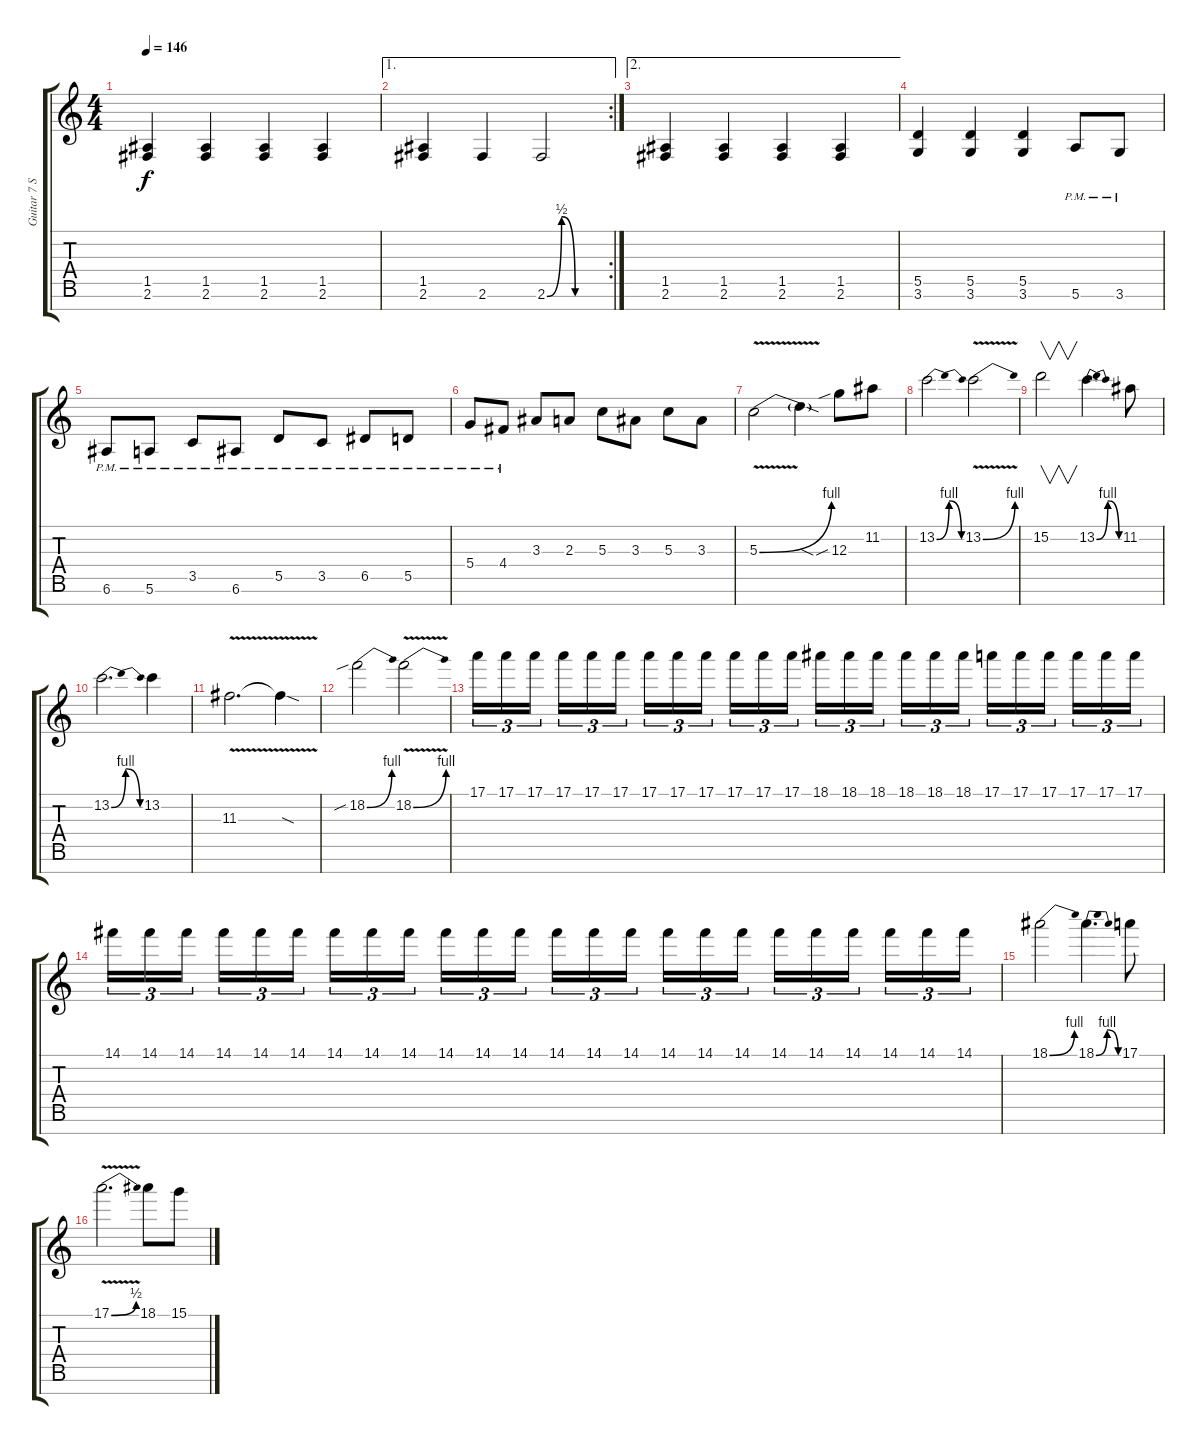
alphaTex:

\track ("Guitar 7 Strings" "Guitar 7 S") {instrument distortionguitar}
\staff {score tabs}
\tuning (E4 B3 G3 D3 A2 E2 B1) {hide}
\ts (4 4)
\tempo 146
\clef g2
\ks c
(1.5 2.6).4{dy f} (1.5 2.6).4 (1.5 2.6).4 (1.5 2.6).4 |
\ae 1
\rc 2
(1.5 2.6).4 2.6.4 2.6{be (custom 0 0 15 2 29 0 60 0)}.2 |
\ae 2
(1.5 2.6).4 (1.5 2.6).4 (1.5 2.6).4 (1.5 2.6).4 |
(5.5 3.6).4 (5.5 3.6).4 (5.5 3.6).4 5.6{pm}.8 3.6{pm}.8 |
6.6{pm}.8 5.6{pm}.8 3.5{pm}.8 6.6{pm}.8 5.5{pm}.8 3.5{pm}.8 6.5{pm}.8 5.5{pm}.8 |
5.4{pm}.8 4.4{pm}.8 3.3.8 2.3.8 5.3.8 3.3.8 5.3.8 3.3.8 |
5.3{be (bend 0 0 60 4) v}.2 5.3{sod t}.4 12.3{sib}.8 11.2.8 |
13.2{be (bendrelease 0 0 15 4 46 4 60 0)}.2 13.2{be (bend 0 0 60 4) v}.2 |
15.2.2{v} 13.2{be (bendrelease 0 0 15 4 30 4 60 0)}.4{d} 11.2.8 |
13.2{be (bendrelease 0 0 30 4 30 4 60 0)}.2{d} 13.2.4 |
11.3{v}.2{d} 11.3{sod t}.4 |
18.2{be (bend 0 0 60 4) sib}.2 18.2{be (bend 0 0 60 4) v}.2 |
17.1.16{tu (3 2)} 17.1.16{tu (3 2)} 17.1.16{tu (3 2) beam splitsecondary} 17.1.16{tu (3 2)} 17.1.16{tu (3 2)} 17.1.16{tu (3 2)} 17.1.16{tu (3 2)} 17.1.16{tu (3 2)} 17.1.16{tu (3 2) beam splitsecondary} 17.1.16{tu (3 2)} 17.1.16{tu (3 2)} 17.1.16{tu (3 2)} 18.1.16{tu (3 2)} 18.1.16{tu (3 2)} 18.1.16{tu (3 2) beam splitsecondary} 18.1.16{tu (3 2)} 18.1.16{tu (3 2)} 18.1.16{tu (3 2)} 17.1.16{tu (3 2)} 17.1.16{tu (3 2)} 17.1.16{tu (3 2) beam splitsecondary} 17.1.16{tu (3 2)} 17.1.16{tu (3 2)} 17.1.16{tu (3 2)} |
14.1.16{tu (3 2)} 14.1.16{tu (3 2)} 14.1.16{tu (3 2) beam splitsecondary} 14.1.16{tu (3 2)} 14.1.16{tu (3 2)} 14.1.16{tu (3 2)} 14.1.16{tu (3 2)} 14.1.16{tu (3 2)} 14.1.16{tu (3 2) beam splitsecondary} 14.1.16{tu (3 2)} 14.1.16{tu (3 2)} 14.1.16{tu (3 2)} 14.1.16{tu (3 2)} 14.1.16{tu (3 2)} 14.1.16{tu (3 2) beam splitsecondary} 14.1.16{tu (3 2)} 14.1.16{tu (3 2)} 14.1.16{tu (3 2)} 14.1.16{tu (3 2)} 14.1.16{tu (3 2)} 14.1.16{tu (3 2) beam splitsecondary} 14.1.16{tu (3 2)} 14.1.16{tu (3 2)} 14.1.16{tu (3 2)} |
18.1{be (bend 0 0 60 4)}.2 18.1{be (bendrelease 0 0 15 4 38 4 60 0)}.4{d} 17.1.8 |
17.1{be (bend 0 0 60 2) v}.2{d} 18.1.8 15.1.8
